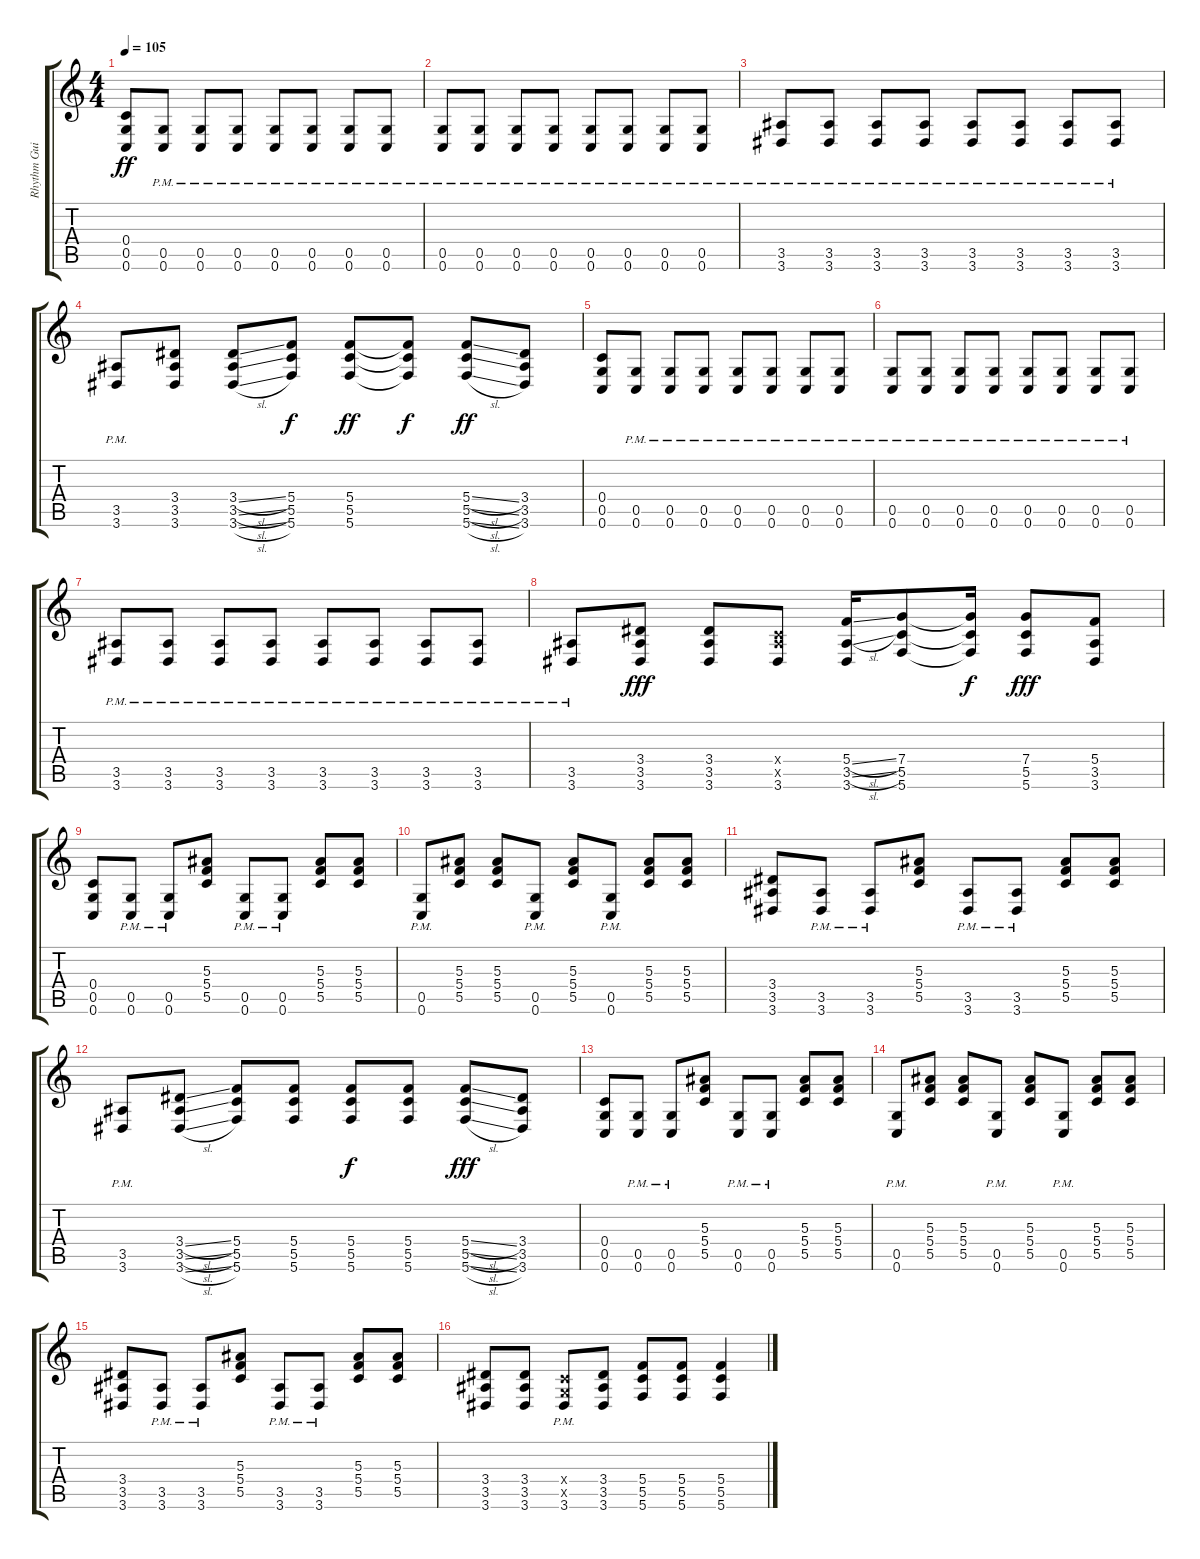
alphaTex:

\track ("Rhythm Guitar" "Rhythm Gui") {instrument overdrivenguitar}
\staff {score tabs}
\tuning (D4 A3 F3 C3 G2 C2) {hide}
\ts (4 4)
\tempo 105
\clef g2
\ks c
(0.4 0.5 0.6).8{dy ff} (0.5{pm} 0.6{pm}).8 (0.5{pm} 0.6{pm}).8 (0.5{pm} 0.6{pm}).8 (0.5{pm} 0.6{pm}).8 (0.5{pm} 0.6{pm}).8 (0.5{pm} 0.6{pm}).8 (0.5{pm} 0.6{pm}).8 |
(0.5{pm} 0.6{pm}).8 (0.5{pm} 0.6{pm}).8 (0.5{pm} 0.6{pm}).8 (0.5{pm} 0.6{pm}).8 (0.5{pm} 0.6{pm}).8 (0.5{pm} 0.6{pm}).8 (0.5{pm} 0.6{pm}).8 (0.5{pm} 0.6{pm}).8 |
(3.5{pm} 3.6{pm}).8 (3.5{pm} 3.6{pm}).8 (3.5{pm} 3.6{pm}).8 (3.5{pm} 3.6{pm}).8 (3.5{pm} 3.6{pm}).8 (3.5{pm} 3.6{pm}).8 (3.5{pm} 3.6{pm}).8 (3.5{pm} 3.6{pm}).8 |
(3.5{pm} 3.6{pm}).8 (3.4 3.5 3.6).8 (3.4{sl} 3.5{sl} 3.6{sl}).8 (5.4 5.5 5.6).8{dy f} (5.4 5.5 5.6).8{dy ff} (5.4{t} 5.5{t} 5.6{t}).8{dy f} (5.4{sl} 5.5{sl} 5.6{sl}).8{dy ff} (3.4 3.5 3.6).8 |
(0.4 0.5 0.6).8 (0.5{pm} 0.6{pm}).8 (0.5{pm} 0.6{pm}).8 (0.5{pm} 0.6{pm}).8 (0.5{pm} 0.6{pm}).8 (0.5{pm} 0.6{pm}).8 (0.5{pm} 0.6{pm}).8 (0.5{pm} 0.6{pm}).8 |
(0.5{pm} 0.6{pm}).8 (0.5{pm} 0.6{pm}).8 (0.5{pm} 0.6{pm}).8 (0.5{pm} 0.6{pm}).8 (0.5{pm} 0.6{pm}).8 (0.5{pm} 0.6{pm}).8 (0.5{pm} 0.6{pm}).8 (0.5{pm} 0.6{pm}).8 |
(3.5{pm} 3.6{pm}).8 (3.5{pm} 3.6{pm}).8 (3.5{pm} 3.6{pm}).8 (3.5{pm} 3.6{pm}).8 (3.5{pm} 3.6{pm}).8 (3.5{pm} 3.6{pm}).8 (3.5{pm} 3.6{pm}).8 (3.5{pm} 3.6{pm}).8 |
(3.5{pm} 3.6{pm}).8 (3.4 3.5 3.6).8{dy fff} (3.4 3.5 3.6).8 (0.4{x} 3.5{x} 3.6).8 (5.4{sl} 3.5{sl} 3.6).16 (7.4 5.5 5.6).8 (7.4{t} 5.5{t} 5.6{t}).16{dy f} (7.4 5.5 5.6).8{dy fff} (5.4 3.5 3.6).8 |
(0.4 0.5 0.6).8 (0.5{pm} 0.6{pm}).8 (0.5{pm} 0.6{pm}).8 (5.3 5.4 5.5).8 (0.5{pm} 0.6{pm}).8 (0.5{pm} 0.6{pm}).8 (5.3 5.4 5.5).8 (5.3 5.4 5.5).8 |
(0.5{pm} 0.6{pm}).8 (5.3 5.4 5.5).8 (5.3 5.4 5.5).8 (0.5{pm} 0.6{pm}).8 (5.3 5.4 5.5).8 (0.5{pm} 0.6{pm}).8 (5.3 5.4 5.5).8 (5.3 5.4 5.5).8 |
(3.4 3.5 3.6).8 (3.5{pm} 3.6{pm}).8 (3.5{pm} 3.6{pm}).8 (5.3 5.4 5.5).8 (3.5{pm} 3.6{pm}).8 (3.5{pm} 3.6{pm}).8 (5.3 5.4 5.5).8 (5.3 5.4 5.5).8 |
(3.5{pm} 3.6{pm}).8 (3.4{sl} 3.5{sl} 3.6{sl}).8 (5.4 5.5 5.6).8 (5.4 5.5 5.6).8 (5.4 5.5 5.6).8{dy f} (5.4 5.5 5.6).8 (5.4{sl} 5.5{sl} 5.6{sl}).8{dy fff} (3.4 3.5 3.6).8 |
(0.4 0.5 0.6).8 (0.5{pm} 0.6{pm}).8 (0.5{pm} 0.6{pm}).8 (5.3 5.4 5.5).8 (0.5{pm} 0.6{pm}).8 (0.5{pm} 0.6{pm}).8 (5.3 5.4 5.5).8 (5.3 5.4 5.5).8 |
(0.5{pm} 0.6{pm}).8 (5.3 5.4 5.5).8 (5.3 5.4 5.5).8 (0.5{pm} 0.6{pm}).8 (5.3 5.4 5.5).8 (0.5{pm} 0.6{pm}).8 (5.3 5.4 5.5).8 (5.3 5.4 5.5).8 |
(3.4 3.5 3.6).8 (3.5{pm} 3.6{pm}).8 (3.5{pm} 3.6{pm}).8 (5.3 5.4 5.5).8 (3.5{pm} 3.6{pm}).8 (3.5{pm} 3.6{pm}).8 (5.3 5.4 5.5).8 (5.3 5.4 5.5).8 |
(3.4 3.5 3.6).8 (3.4 3.5 3.6).8 (0.4{x} 0.5{x} 3.6{pm}).8 (3.4 3.5 3.6).8 (5.4 5.5 5.6).8 (5.4 5.5 5.6).8 (5.4 5.5 5.6).4
